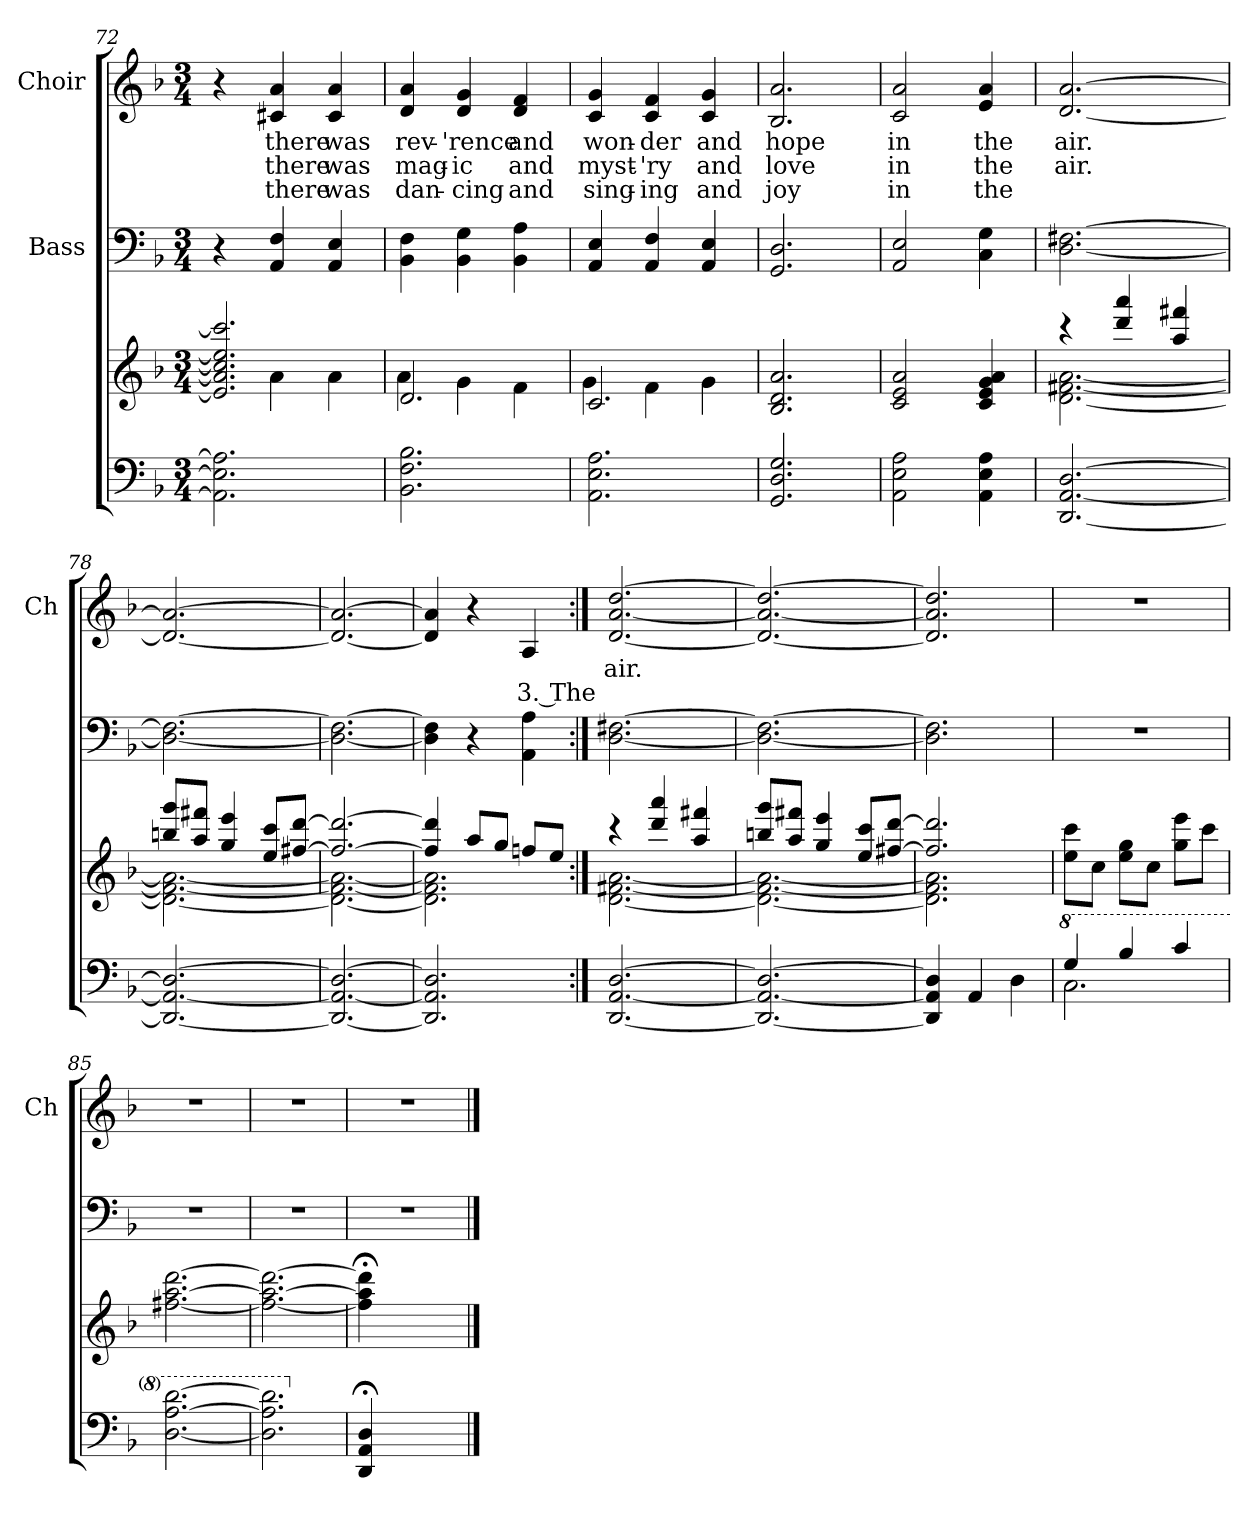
**kern	**kern	**kern	**kern	**text	**text	**text
*part3	*part3	*part2	*part1	*part1	*part1	*part1
*staff4	*staff3	*staff2	*staff1	*staff1	*staff1	*staff1
*	*	*I"Bass	*I"Choir	*	*	*
*	*	*	*I'Ch	*	*	*
!!LO:PB:g=z
*clefF4	*clefG2	*clefF4	*clefG2	*	*	*
*k[b-]	*k[b-]	*k[b-]	*k[b-]	*	*	*
*M3/4	*M3/4	*M3/4	*M3/4	*	*	*
=72	=72	=72	=72	=72	=72	=72
*	*^	*	*	*	*	*
2.AA] 2.E] 2.A]	2.e] 2.a] 2.cc#] 2.ee] 2.ccc#]	4ryy	4r	4r	.	.	.
.	.	4a	4AA 4F	4c#X 4a	there	there	there
.	.	4a	4AA 4E	4c# 4a	was	was	was
=73	=73	=73	=73	=73	=73	=73	=73
2.BB- 2.F 2.B-	2.d	4a	4BB- 4F	4d 4a	rev-	mag-	dan-
.	.	4g	4BB- 4G	4d 4g	-'rence	-ic	-cing
.	.	4f	4BB- 4A	4d 4f	and	and	and
=74	=74	=74	=74	=74	=74	=74	=74
2.AA 2.E 2.A	2.c	4g	4AA 4E	4c 4g	won-	myst-	sing-
.	.	4f	4AA 4F	4c 4f	-der	-'ry	-ing
.	.	4g	4AA 4E	4c 4g	and	and	and
*	*v	*v	*	*	*	*	*
=75	=75	=75	=75	=75	=75	=75
2.GG 2.D 2.G	2.B- 2.d 2.a	2.GG 2.D	2.B- 2.a	hope	love	joy
=76	=76	=76	=76	=76	=76	=76
2AA 2E 2A	2c 2e 2a	2AA 2E	2c 2a	in	in	in
4AA 4E 4A	4c 4e 4g 4a	4C 4G	4e 4a	the	the	the
!!LO:LB:g=z
=77	=77	=77	=77	=77	=77	=77
*	*^	*	*	*	*	*
[2.DD [2.AA [2.D	4r	[2.d [2.f#X [2.a	[2.D [2.F#X	[2.d [2.a	air.	air.	.
.	4ddd 4aaa	.	.	.	.	.	.
.	4aa 4fff#X	.	.	.	.	.	.
=78	=78	=78	=78	=78	=78	=78	=78
2.DD_ 2.AA_ 2.D_	8bbn 8gggL	2.d_ 2.f#_ 2.a_	2.D_ 2.F#_	2.d_ 2.a_	.	.	.
.	8aa 8fff#XJ	.	.	.	.	.	.
.	4gg 4eee	.	.	.	.	.	.
.	8ee 8cccL	.	.	.	.	.	.
.	[8ff#X [8dddJ	.	.	.	.	.	.
=79	=79	=79	=79	=79	=79	=79	=79
2.DD_ 2.AA_ 2.D_	2.ff#_ 2.ddd_	2.d_ 2.f#_ 2.a_	2.D_ 2.F#_	2.d_ 2.a_	.	.	.
=80	=80	=80	=80	=80	=80	=80	=80
2.DD] 2.AA] 2.D]	4ff#] 4ddd]	2.d] 2.f#] 2.a]	4D] 4F#]	4d] 4a]	.	.	.
.	8aaL	.	4r	4r	.	.	.
.	8ggJ	.	.	.	.	.	.
.	8ffnL	.	4AA 4A	4A	.	3. The	.
.	8eeJ	.	.	.	.	.	.
=81:|!	=81:|!	=81:|!	=81:|!	=81:|!	=81:|!	=81:|!	=81:|!
[2.DD [2.AA [2.D	4r	[2.d [2.f#X [2.a	[2.D [2.F#X	[2.d [2.a [2.dd	air.	.	.
.	4ddd 4aaa	.	.	.	.	.	.
.	4aa 4fff#X	.	.	.	.	.	.
=82	=82	=82	=82	=82	=82	=82	=82
2.DD_ 2.AA_ 2.D_	8bbn 8gggL	2.d_ 2.f#_ 2.a_	2.D_ 2.F#_	2.d_ 2.a_ 2.dd_	.	.	.
.	8aa 8fff#XJ	.	.	.	.	.	.
.	4gg 4eee	.	.	.	.	.	.
.	8ee 8cccL	.	.	.	.	.	.
.	[8ff#X [8dddJ	.	.	.	.	.	.
=83	=83	=83	=83	=83	=83	=83	=83
4DD] 4AA] 4D]	2.ff#] 2.ddd]	2.d] 2.f#] 2.a]	2.D] 2.F#]	2.d] 2.a] 2.dd]	.	.	.
4AA	.	.	.	.	.	.	.
4D	.	.	.	.	.	.	.
*	*v	*v	*	*	*	*	*
!!LO:LB:g=z
=84	=84	=84	=84	=84	=84	=84
*8va	*	*	*	*	*	*
*^	*	*	*	*	*	*
4g	2.c	8ee 8cccL	2.r	2.r	.	.	.
.	.	8ccJ	.	.	.	.	.
4b-	.	8ee 8ggL	.	.	.	.	.
.	.	8ccJ	.	.	.	.	.
4cc	.	8gg 8eeeL	.	.	.	.	.
.	.	8cccJ	.	.	.	.	.
*v	*v	*	*	*	*	*	*
=85	=85	=85	=85	=85	=85	=85
[2.d [2.a [2.dd	[2.ff#X [2.aa [2.ddd	2.r	2.r	.	.	.
=86	=86	=86	=86	=86	=86	=86
2.d] 2.a] 2.dd]	2.ff#_ 2.aa_ 2.ddd_	2.r	2.r	.	.	.
=87	=87	=87	=87	=87	=87	=87
*X8va	*	*	*	*	*	*
4DD;< 4AA;< 4D;<	4ff#];< 4aa];< 4ddd];<	2.r	2.r	.	.	.
2ryy	2ryy	.	.	.	.	.
==	==	==	==	==	==	==
*-	*-	*-	*-	*-	*-	*-
